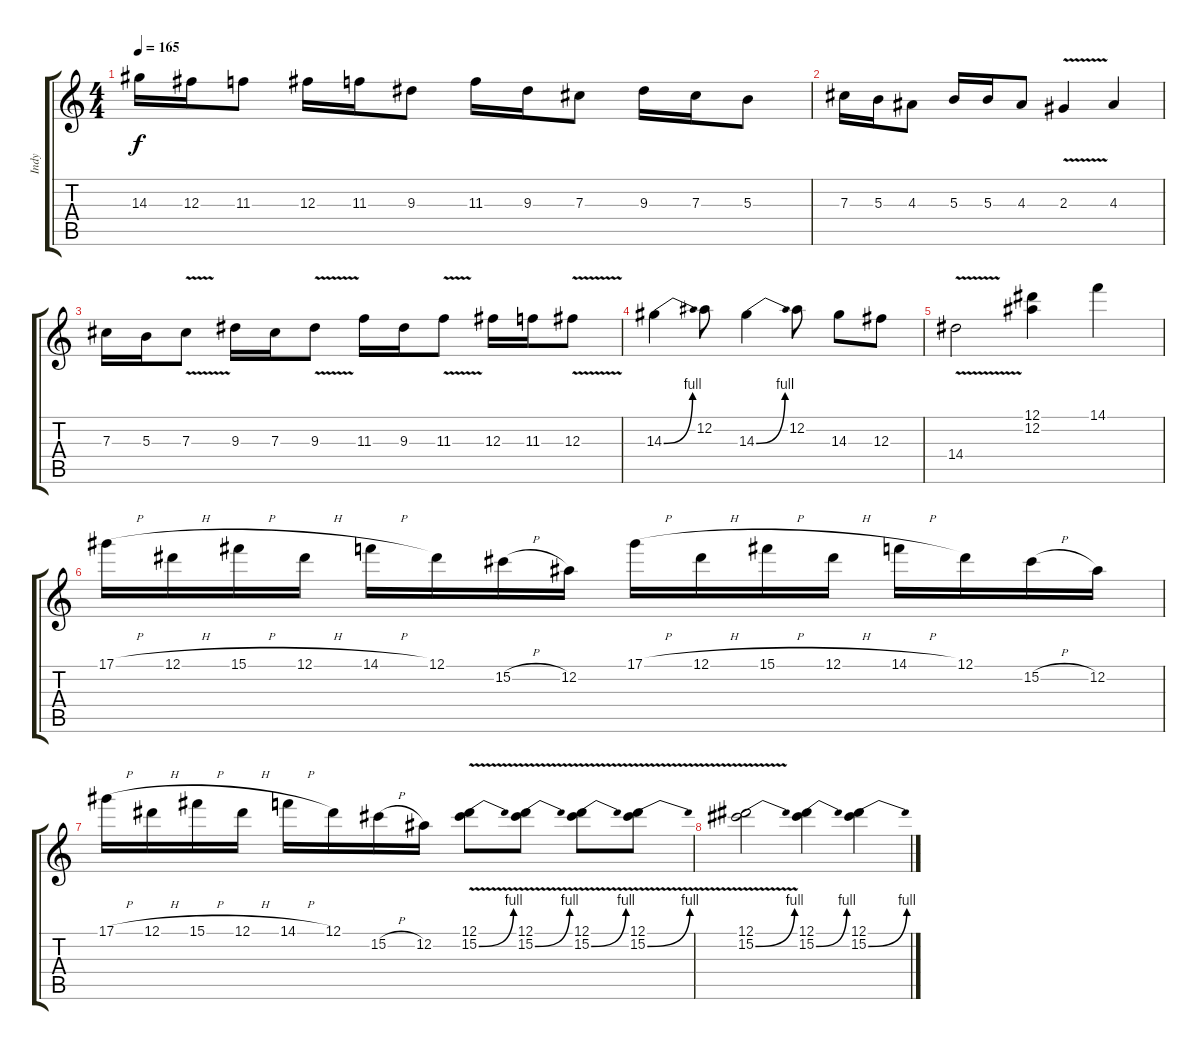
\track ("Indy" "Indy") {instrument overdrivenguitar}
\staff {score tabs}
\tuning (Eb4 Bb3 Gb3 Db3 Ab2 Eb2) {hide}
\ts (4 4)
\tempo 165
\clef g2
\ks c
14.3.16{dy f} 12.3.16 11.3.8 12.3.16 11.3.16 9.3.8 11.3.16 9.3.16 7.3.8 9.3.16 7.3.16 5.3.8 |
7.3.16 5.3.16 4.3.8 5.3.16 5.3.16 4.3.8 2.3{v}.4 4.3.4 |
7.3.16 5.3.16 7.3{v}.8 9.3.16 7.3.16 9.3{v}.8 11.3.16 9.3.16 11.3{v}.8 12.3.16 11.3.16 12.3{v}.8 |
14.3{be (bend 0 0 60 4)}.4 12.2.8 14.3{be (bend 0 0 60 4)}.4 12.2.8 14.3.8 12.3.8 |
14.4{v}.2 (12.1 12.2).4 14.1.4 |
17.1{h}.16 12.1{h}.16 15.1{h}.16 12.1{h}.16 14.1{h}.16 12.1.16 15.2{h}.16 12.2.16 17.1{h}.16 12.1{h}.16 15.1{h}.16 12.1{h}.16 14.1{h}.16 12.1.16 15.2{h}.16 12.2.16 |
17.1{h}.16 12.1{h}.16 15.1{h}.16 12.1{h}.16 14.1{h}.16 12.1.16 15.2{h}.16 12.2.16 (12.1 15.2{be (bend 0 0 60 4) v}).8 (12.1 15.2{be (bend 0 0 60 4) v}).8 (12.1 15.2{be (bend 0 0 60 4) v}).8 (12.1 15.2{be (bend 0 0 60 4) v}).8 |
(12.1 15.2{be (bend 0 0 60 4) v}).2 (12.1 15.2{be (bend 0 0 60 4)}).4 (12.1 15.2{be (bend 0 0 60 4)}).4
